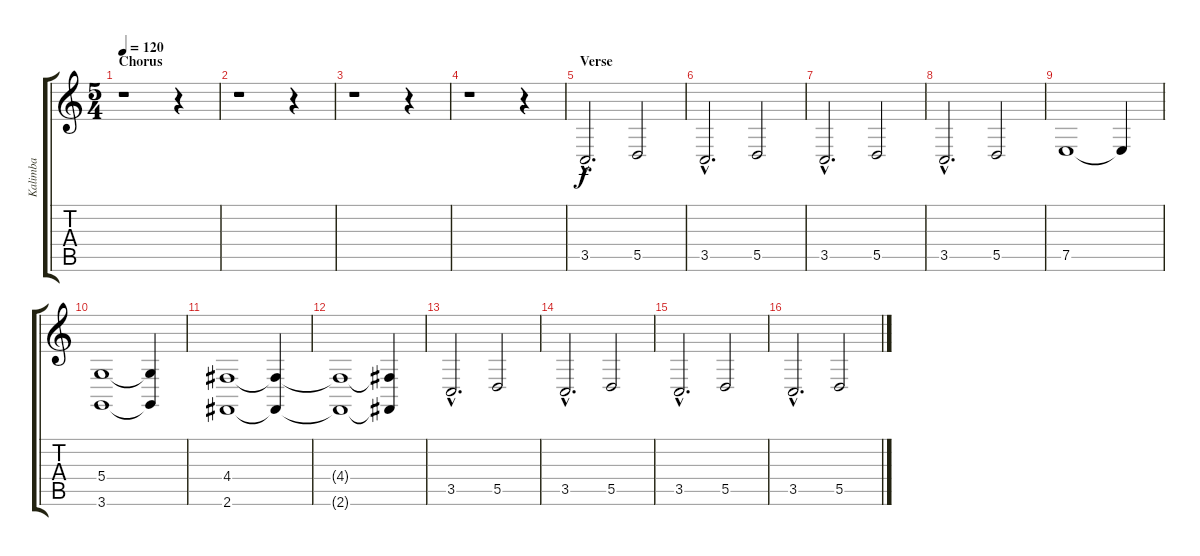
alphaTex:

\track ("Kalimba" "Kalimba") {instrument kalimba}
\staff {score tabs}
\tuning (E4 B3 G3 D3 A2 E2) {hide}
\ts (5 4)
\section ("" "Chorus")
\tempo 120
\clef g2
\ks c
r.1{dy f} r.4 |
r.1 r.4 |
r.1 r.4 |
r.1 r.4 |
\section ("" "Verse")
3.5{hac}.2{d} 5.5.2 |
3.5{hac}.2{d} 5.5.2 |
3.5{hac}.2{d} 5.5.2 |
3.5{hac}.2{d} 5.5.2 |
7.5.1 7.5{t}.4 |
(5.4 3.6).1 (5.4{t} 3.6{t}).4 |
(4.4 2.6).1 (4.4{t} 2.6{t}).4 |
(4.4{t} 2.6{t}).1 (4.4{t} 2.6{t}).4 |
3.5{hac}.2{d} 5.5.2 |
3.5{hac}.2{d} 5.5.2 |
3.5{hac}.2{d} 5.5.2 |
3.5{hac}.2{d} 5.5.2
